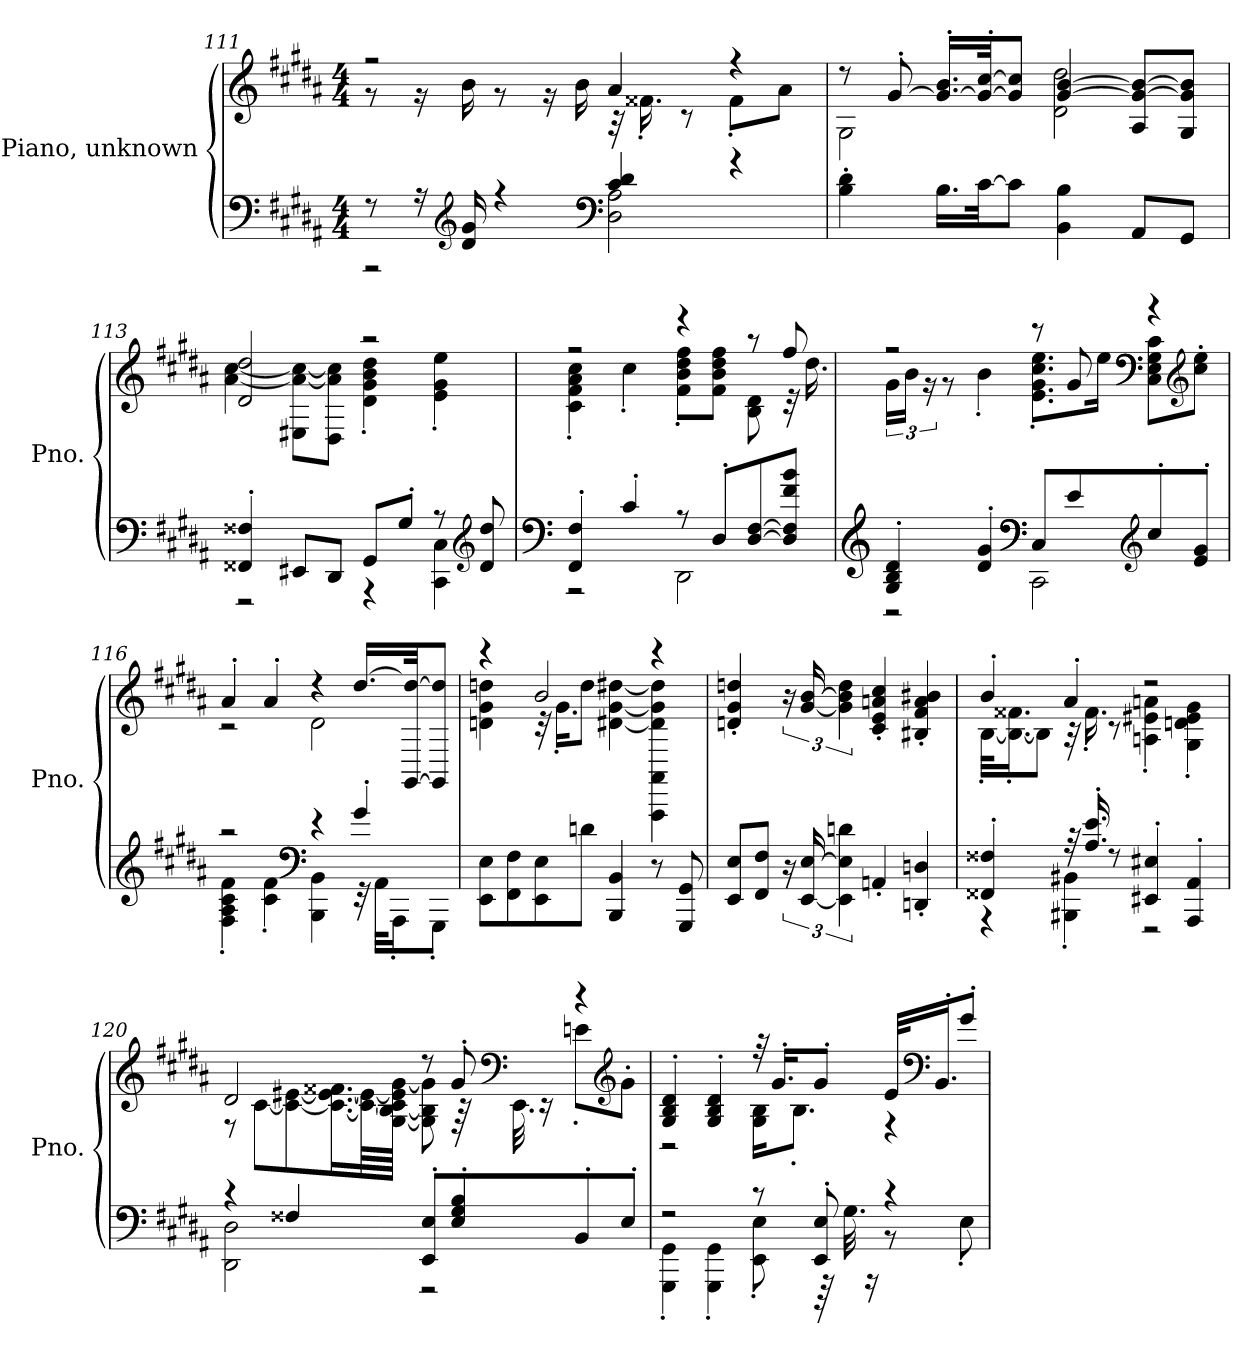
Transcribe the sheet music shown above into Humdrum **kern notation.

**kern	**kern
*part1	*part1
*staff2	*staff1
*I"Piano, unknown	*
*I'Pno.	*
*clefF4	*clefG2
*k[f#c#g#d#a#]	*k[f#c#g#d#a#]
*M4/4	*M4/4
=111	=111
*^	*^
8r	2r	2r	8r
16r	.	.	16r
*clefG2	*	*	*
16d#/ 16g#/	.	.	16b\
4r	.	.	8r
.	.	.	16r
.	.	.	16b\
*clefF4	*	*	*
4c#/ 4d#/	2D#\ 2A#\	4a#/	32r
.	.	.	16.f##X'\
.	.	.	8r
4r	.	4r	8f##'\L
.	.	.	8a#\J
*v	*v	*	*
=112	=112	=112
4B\' 4d#\'	8r	2G#\
.	[8g#'/	.
16.B\LL	16.g#/_' 16.b/'LL	.
[32c#\JK	32g#/_' [32cc#/'JK	.
8c#\J]	8g#/] 8cc#/]J	.
4BB\ 4B\	[4g#/ [4b/	2d#\ 2dd#\
8AA#/L	8A#/ 8g#/_ 8b/_L	.
8GG#/J	8G#/ 8g#/] 8b/]J	.
!!LO:LB:g=z	!!
=113	=113	=113
*^	*	*
4FF##X/' 4F##X/'	2r	2d#/ 2dd#/	[4a#\ [4cc#\
8EE#X/L	.	.	8E#X\ 8a#\_ 8cc#\_L
8DD#/J	.	.	8D#\ 8a#\] 8cc#\]J
8GG#/L	4r	2r	4d#\' 4g#\' 4b\' 4dd#\'
8G#'/J	.	.	.
8r	4CC#\ 4C#\	.	4e\' 4g#\' 4ee\'
*clefG2	*	*	*
8d#/ 8dd#/	.	.	.
=114	=114	=114	=114
*clefF4	*	*	*
4FF#/' 4F#/'	2r	2r	4c#\' 4f#\' 4a#\' 4cc#\'
4c#'/	.	.	4cc#'\
8r	2DD#\	4r	8f#\' 8b\' 8dd#\' 8ff#\'L
8D#'/L	.	.	8f#\ 8b\ 8dd#\ 8ff#\J
[8D#/ [8F#/	.	8r	8B\ 8d#\
8D#/] 8F#/] 8f#/ 8b/J	.	8ff#/	32r
.	.	.	16.dd#\
=115	=115	=115	=115
*clefG2	*	*	*
4G#/' 4B/' 4d#/'	2r	2r	24g#\LL
.	.	.	24b\JJ
.	.	.	24r
.	.	.	8r
4d#/' 4g#/'	.	.	4b'\
*clefF4	*	*	*
8C#/L	2CC#\	8r	8.e\' 8.g#\' 8.cc#\' 8.ee\'L
8e/	.	8g#/	.
.	.	.	16ee\Jk
*clefG2	*	*clefF4	*
8cc#'/	.	4r	8C#\ 8E\ 8G#\ 8c#\L
*	*	*clefG2	*
8e/' 8g#/'J	.	.	8cc#\' 8ee\'J
!!LO:LB:g=z	!!
=116	=116	=116	=116
2r	4F#\' 4A#\' 4c#\' 4f#\'	4a#'/	2r
.	4c#\' 4f#\'	4a#'/	.
*clefF4	*	*	*
4r	4BBB\ 4BB\	4r	2d#\
4g#'/	32r	[16.dd#/LL	.
.	32AA#\KLL	.	.
.	16AAA#'\J	.	.
.	.	[32GG#/ 32dd#/_JK	.
.	8GGG#'\J	8GG#/] 8dd#/]J	.
*v	*v	*	*
=117	=117	=117
8EE\ 8E\L	4r	4dn\ 4g#\ 4ddn\
8FF#\ 8F#\	.	.
8EE\ 8E\	2b/	32r
.	.	16.g#'\KL
8dn\J	.	8dd\J
4BBB/ 4BB/	.	[4d#X\ [4g#\ [4dd#X\
8r	4r	4AAA#\ 4AA#\ 4d#\] 4g#\] 4dd#\]
8GGG#/ 8GG#/	.	.
*	*v	*v
=118	=118
8EE/ 8E/L	4dn/' 4g#/' 4ddn/'
8FF#/ 8F#/J	.
24r	24r
[24EE/ [24E/	[24g#/ [24b/
6EE\] 6E\] 6dn\	6g#\] 6b\] 6dd\
4AAn'/	4c#/' 4e/' 4an/' 4cc#/'
4DDn/' 4Dn/'	4B#X/' 4f#/' 4a/' 4b#X/'
!!LO:LB:g=z
=119	=119
*^	*^
4FF##X/' 4F##X/'	4r	4b'/	[32B'\KLL
.	.	.	16.B\_' 16.f##X\'J
.	.	.	8B\J]
32r	4BBB#X\' 4BB#X\'	4a#'/	32r
16.A#/' 16.e/'	.	.	16.f##'\
8r	.	.	8r
4EE#X/' 4E#X/'	2r	2r	4An\' 4e#X\' 4an\'
4AAA#/' 4AA#/'	.	.	4G#\' 4dn\' 4e#\' 4g#\'
=120	=120	=120	=120
4r	2DD#\ 2D#\	2d#/	8r
.	.	.	[8c#\L
4F##X/	.	.	8c#\_ [8e#X\
.	.	.	16.c#\_ 16.e#\_ 16.f##X\L
.	.	.	64c#\_ 64e#\_LL
.	.	.	[64G#\ [64B\ 64c#\] 64e#\] [64g#\JJJJ
8EE/' 8E/'L	2r	8r	8G#\] 8B\] 8g#\]
8E/' 8G#/' 8B/'	.	8g#'/	64r
*	*	*clefF4	*
.	.	.	32.EE\
.	.	.	16r
8BB'/	.	4r	8en'\L
*	*	*clefG2	*
8E'/J	.	.	8g#'\J
!!LO:LB:g=z	!!
=121	=121	=121	=121
2r	4GGG#\' 4GG#\'	4G#/' 4B/' 4d#/'	2r
.	4GGG#\' 4GG#\'	4G#/' 4B/' 4d#/'	.
8r	8EE\' 8E\'	32r	16G#\ 16B\KL
.	.	16.g#'/KL	.
.	.	.	8.B'\J
8EE/' 8E/'	64r	8g#'/J	.
.	32.G#\	.	.
.	16r	.	.
4r	8r	32e/KLL	4r
*	*	*clefF4	*
.	.	16.BB'/J	.
.	8E'\	8g#'/J	.
*v	*v	*	*
*	*v	*v
=	=
*-	*-
